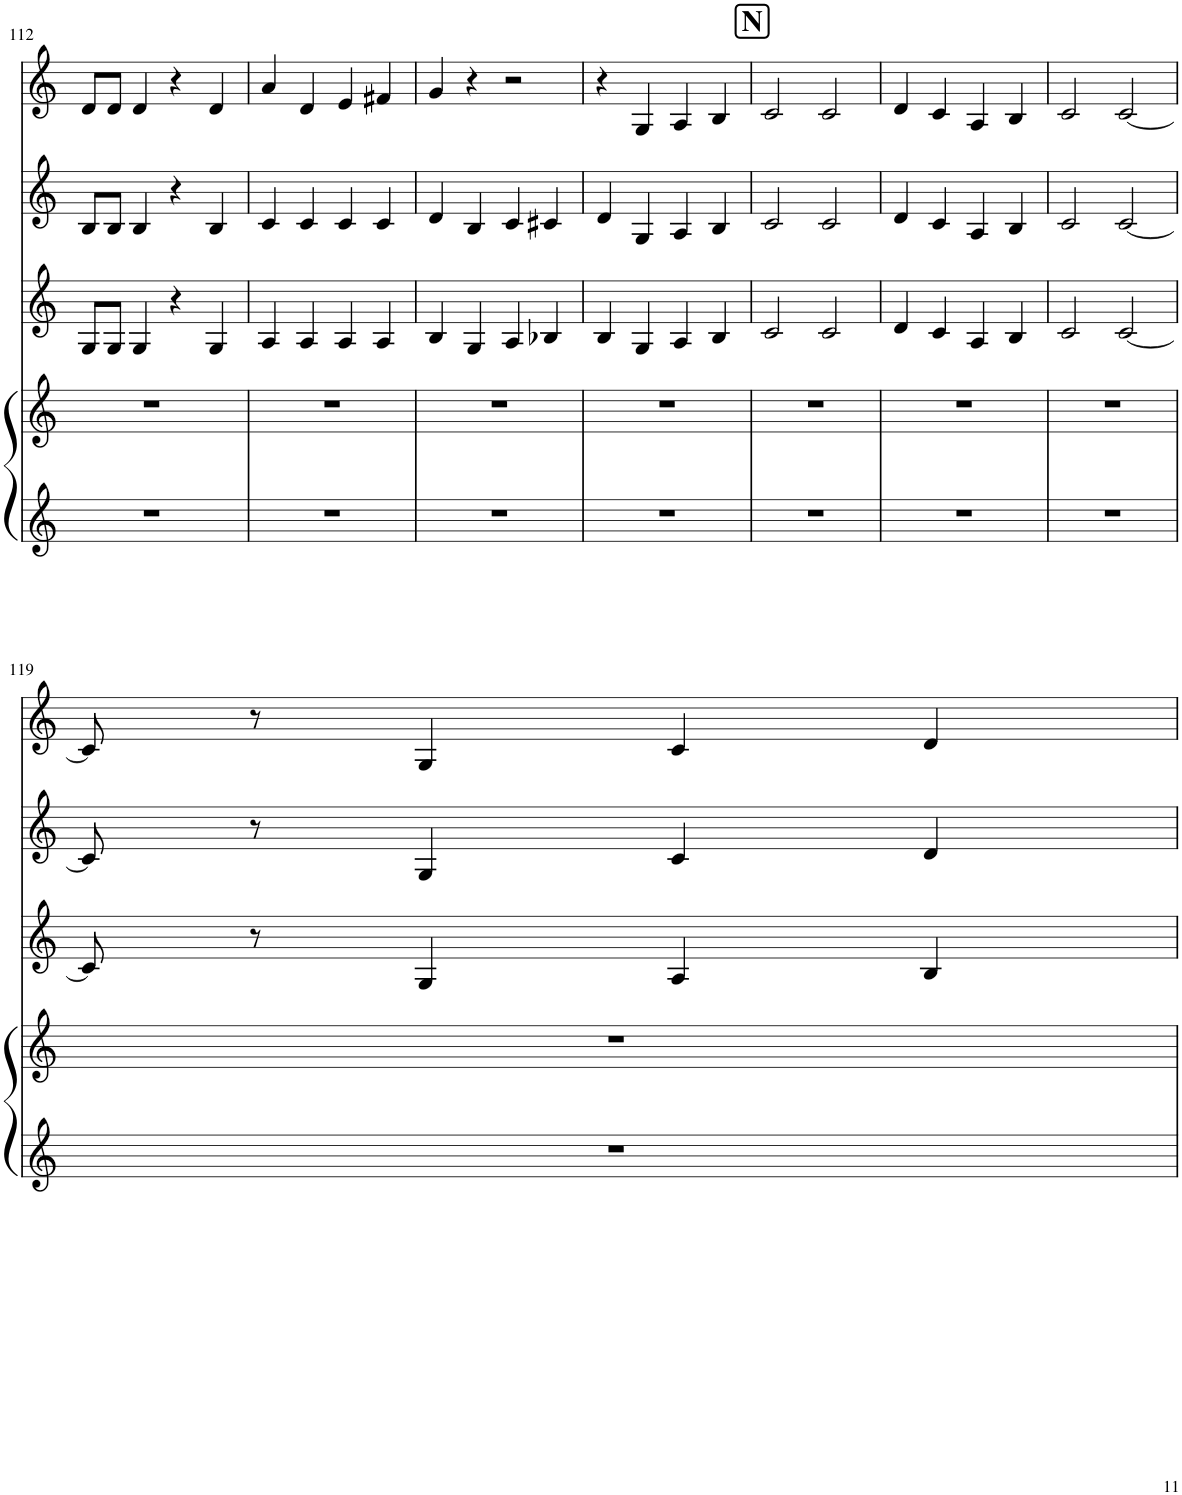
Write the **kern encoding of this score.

**kern	**kern	**kern	**kern	**kern
*part4	*part4	*part3	*part2	*part1
*staff5	*staff4	*staff3	*staff2	*staff1
*I"Piano	*	*I"Piano	*I"Piano	*I"Piano
*I'Pno	*	*I'Pno	*I'Pno	*I'Pno
!!LO:PB:g=z
*clefG2	*clefG2	*clefG2	*clefG2	*clefG2
*k[]	*k[]	*k[]	*k[]	*k[]
*M2/2	*M2/2	*M2/2	*M2/2	*M2/2
*met(c|)	*met(c|)	*met(c|)	*met(c|)	*met(c|)
=112	=112	=112	=112	=112
1r	1r	8G/L	8B/L	8d/L
.	.	8G/J	8B/J	8d/J
.	.	4G/	4B/	4d/
.	.	4r	4r	4r
.	.	4G/	4B/	4d/
=113	=113	=113	=113	=113
1r	1r	4A/	4c/	4a/
.	.	4A/	4c/	4d/
.	.	4A/	4c/	4e/
.	.	4A/	4c/	4f#X/
=114	=114	=114	=114	=114
1r	1r	4B/	4d/	4g/
.	.	4G/	4B/	4r
.	.	4A/	4c/	2r
.	.	4B-X/	4c#X/	.
=115	=115	=115	=115	=115
1r	1r	4B/	4d/	4r
.	.	4G/	4G/	4G/
.	.	4A/	4A/	4A/
.	.	4B/	4B/	4B/
!!LO:REH:place=s1:a:B:cj:fs=14:t=N
=116	=116	=116	=116	=116
1r	1r	2c/	2c/	2c/
.	.	2c/	2c/	2c/
=117	=117	=117	=117	=117
1r	1r	4d/	4d/	4d/
.	.	4c/	4c/	4c/
.	.	4A/	4A/	4A/
.	.	4B/	4B/	4B/
=118	=118	=118	=118	=118
1r	1r	2c/	2c/	2c/
.	.	[2c/	[2c/	[2c/
!!LO:LB:g=z
=119	=119	=119	=119	=119
1r	1r	8c/]	8c/]	8c/]
.	.	8r	8r	8r
.	.	4G/	4G/	4G/
.	.	4A/	4c/	4c/
.	.	4B/	4d/	4d/
=	=	=	=	=
*-	*-	*-	*-	*-
